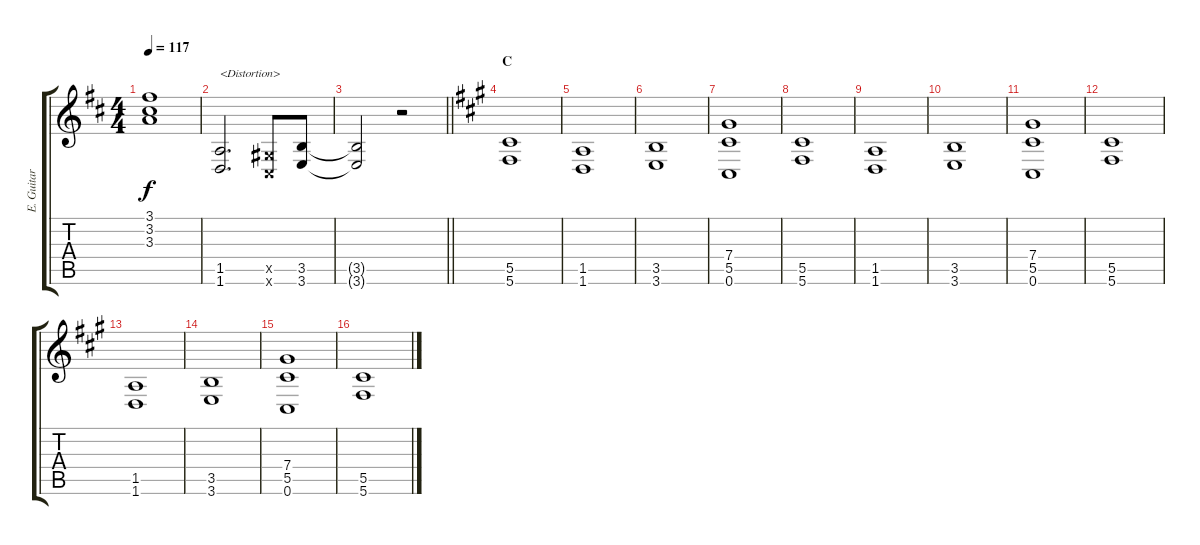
\track ("E. Guitar II" "E. Guitar ") {instrument overdrivenguitar}
\staff {score tabs}
\tuning (Eb4 Bb3 Gb3 Db3 Ab2 Db2) {hide}
\ts (4 4)
\tempo 117
\clef g2
\ks d
(3.1 3.2 3.3).1{dy f} |
(1.5 1.6).2{d txt "<Distortion>" instrument overdrivenguitar} (0.5{x} 0.6{x}).8 (3.5 3.6).8 |
\barLineRight lightlight
(3.5{t} 3.6{t}).2 r.2 |
\section ("" "C")
\ks a
(5.5 5.6).1 |
(1.5 1.6).1 |
(3.5 3.6).1 |
(7.4 5.5 0.6).1 |
(5.5 5.6).1 |
(1.5 1.6).1 |
(3.5 3.6).1 |
(7.4 5.5 0.6).1 |
(5.5 5.6).1 |
(1.5 1.6).1 |
(3.5 3.6).1 |
(7.4 5.5 0.6).1 |
(5.5 5.6).1
